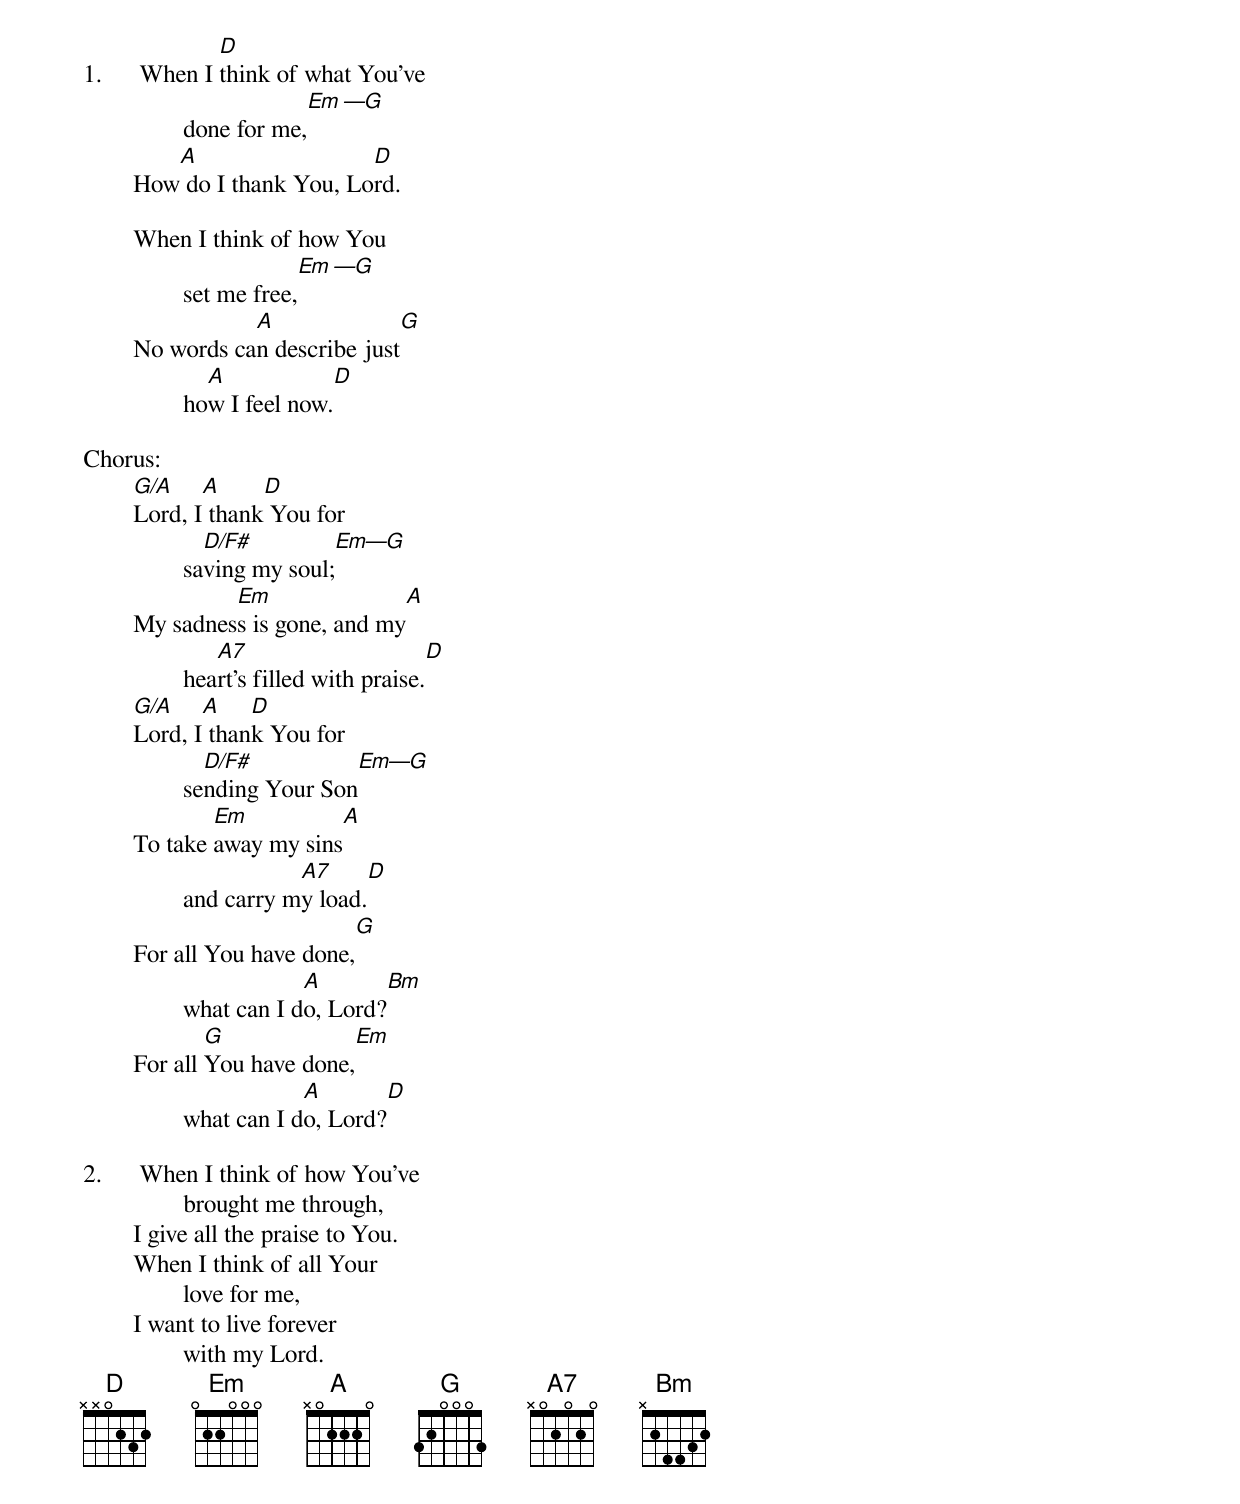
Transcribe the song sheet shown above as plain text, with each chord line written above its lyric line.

	       D
1.	When I think of what You’ve
		                  Em   —G
		done for me,
	   A                  D
	How do I thank You, Lord.

	When I think of how You
	                    Em  —G
		set me free,
	           A                         G
	No words can describe just
		  A                  D
		how I feel now.

Chorus:
	G/A    A     D
	Lord, I thank You for
		  D/F#              Em—G
		saving my soul;
	         Em                 A
	My sadness is gone, and my
		   A7                                D
		heart’s filled with praise.
	G/A    A    D
	Lord, I thank You for
		  D/F#                    Em—G
		sending Your Son
	        Em                       A
	To take away my sins
		           A7             D
		and carry my load.
	                                     G
	For all You have done,
		            A                 Bm
		what can I do, Lord?
	        G                          Em
	For all You have done,
		            A                 D
		what can I do, Lord?

2.	When I think of how You’ve
		brought me through,
	I give all the praise to You.
	When I think of all Your
		love for me,
	I want to live forever
		with my Lord.
